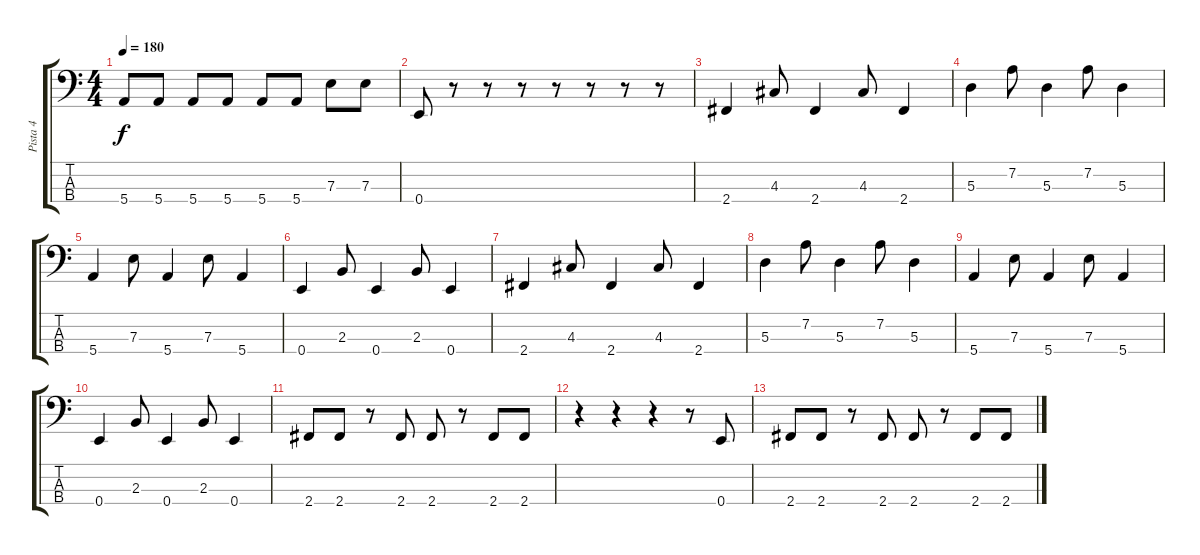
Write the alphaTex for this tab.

\track ("Pista 4" "Pista 4") {instrument electricbasspick}
\staff {score tabs}
\tuning (G2 D2 A1 E1) {hide}
\ts (4 4)
\tempo 180
\clef f4
\ks c
5.4.8{dy f} 5.4.8 5.4.8 5.4.8 5.4.8 5.4.8 7.3.8 7.3.8 |
0.4.8 r.8 r.8 r.8 r.8 r.8 r.8 r.8 |
2.4.4 4.3.8 2.4.4 4.3.8 2.4.4 |
5.3.4 7.2.8 5.3.4 7.2.8 5.3.4 |
5.4.4 7.3.8 5.4.4 7.3.8 5.4.4 |
0.4.4 2.3.8 0.4.4 2.3.8 0.4.4 |
2.4.4 4.3.8 2.4.4 4.3.8 2.4.4 |
5.3.4 7.2.8 5.3.4 7.2.8 5.3.4 |
5.4.4 7.3.8 5.4.4 7.3.8 5.4.4 |
0.4.4 2.3.8 0.4.4 2.3.8 0.4.4 |
2.4.8 2.4.8 r.8 2.4.8 2.4.8 r.8 2.4.8 2.4.8 |
r.4 r.4 r.4 r.8 0.4.8 |
2.4.8 2.4.8 r.8 2.4.8 2.4.8 r.8 2.4.8 2.4.8
